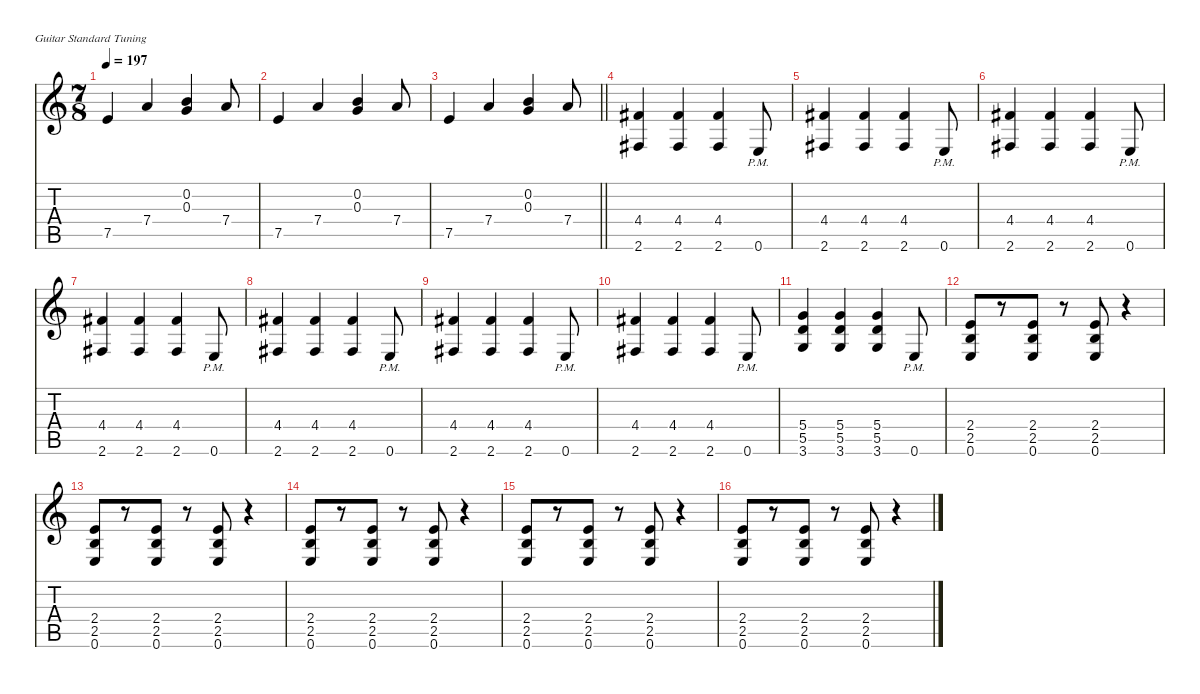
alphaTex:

\defaultSystemsLayout 4
\hideDynamics
\bracketExtendMode nobrackets
\singleTrackTrackNamePolicy hidden
\multiTrackTrackNamePolicy hidden
\firstSystemTrackNameMode fullname
\firstSystemTrackNameOrientation horizontal
\otherSystemsTrackNameOrientation horizontal
\track ("Guitar 1" "dist.guit.") {instrument distortionguitar}
\staff {score tabs}
\tuning (E4 B3 G3 D3 A2 E2)
\ts (7 8)
\tempo 197
\clef g2
\ks c
7.5.4{dy mf beam Up} 7.4.4{beam Up} (0.2 0.3).4{beam Up} 7.4.8{beam Up} |
7.5.4{beam Up} 7.4.4{beam Up} (0.2 0.3).4{beam Up} 7.4.8{beam Up} |
\barLineRight lightlight
7.5.4{beam Up} 7.4.4{beam Up} (0.2 0.3).4{beam Up} 7.4.8{beam Up} |
(4.4{acc #} 2.6{acc #}).4{dy f instrument distortionguitar beam Up} (4.4{acc #} 2.6{acc #}).4{beam Up} (4.4{acc #} 2.6{acc #}).4{beam Up} 0.6{pm}.8{beam Up} |
(4.4{acc #} 2.6{acc #}).4{beam Up} (4.4{acc #} 2.6{acc #}).4{beam Up} (4.4{acc #} 2.6{acc #}).4{beam Up} 0.6{pm}.8{beam Up} |
(4.4{acc #} 2.6{acc #}).4{beam Up} (4.4{acc #} 2.6{acc #}).4{beam Up} (4.4{acc #} 2.6{acc #}).4{beam Up} 0.6{pm}.8{beam Up} |
(4.4{acc #} 2.6{acc #}).4{beam Up} (4.4{acc #} 2.6{acc #}).4{beam Up} (4.4{acc #} 2.6{acc #}).4{beam Up} 0.6{pm}.8{beam Up} |
(4.4{acc #} 2.6{acc #}).4{beam Up} (4.4{acc #} 2.6{acc #}).4{beam Up} (4.4{acc #} 2.6{acc #}).4{beam Up} 0.6{pm}.8{beam Up} |
(4.4{acc #} 2.6{acc #}).4{beam Up} (4.4{acc #} 2.6{acc #}).4{beam Up} (4.4{acc #} 2.6{acc #}).4{beam Up} 0.6{pm}.8{beam Up} |
(4.4{acc #} 2.6{acc #}).4{beam Up} (4.4{acc #} 2.6{acc #}).4{beam Up} (4.4{acc #} 2.6{acc #}).4{beam Up} 0.6{pm}.8{beam Up} |
(5.4 5.5 3.6).4{beam Up} (5.4 5.5 3.6).4{beam Up} (5.4 5.5 3.6).4{beam Up} 0.6{pm}.8{beam Up} |
(2.4 2.5 0.6).8{beam Up} r.8{beam Up} (2.4 2.5 0.6).8{beam Up} r.8{beam Up} (2.4 2.5 0.6).8{beam Up} r.4{beam Up} |
(2.4 2.5 0.6).8{beam Up} r.8{beam Up} (2.4 2.5 0.6).8{beam Up} r.8{beam Up} (2.4 2.5 0.6).8{beam Up} r.4{beam Up} |
(2.4 2.5 0.6).8{beam Up} r.8{beam Up} (2.4 2.5 0.6).8{beam Up} r.8{beam Up} (2.4 2.5 0.6).8{beam Up} r.4{beam Up} |
(2.4 2.5 0.6).8{beam Up} r.8{beam Up} (2.4 2.5 0.6).8{beam Up} r.8{beam Up} (2.4 2.5 0.6).8{beam Up} r.4{beam Up} |
(2.4 2.5 0.6).8{beam Up} r.8{beam Up} (2.4 2.5 0.6).8{beam Up} r.8{beam Up} (2.4 2.5 0.6).8{beam Up} r.4{beam Up}
